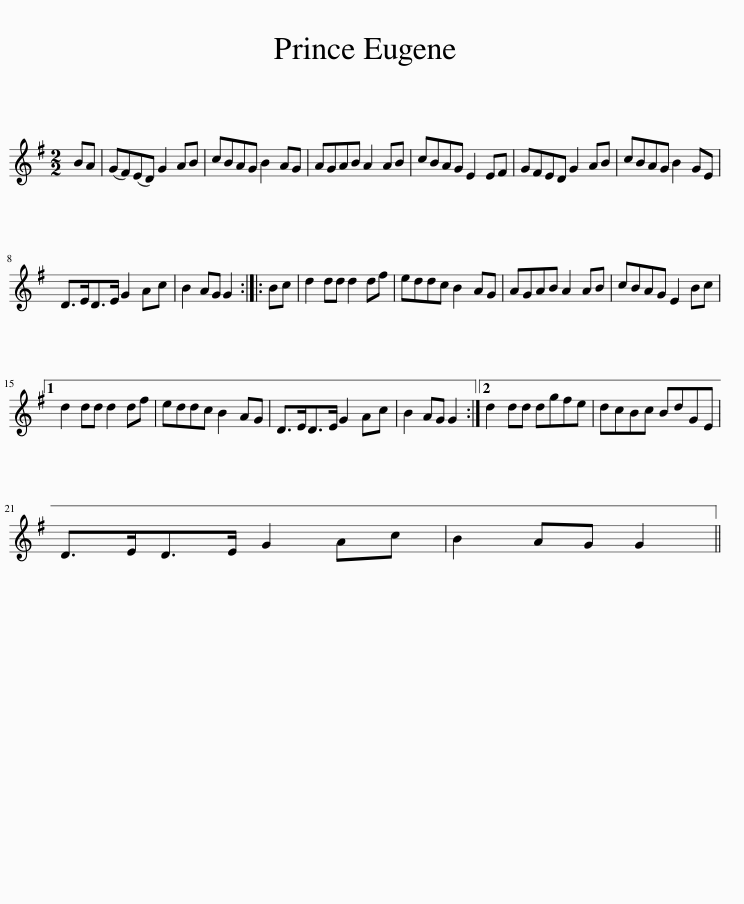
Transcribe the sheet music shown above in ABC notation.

X:1
L:1/8
M:2/2
I:linebreak $
K:G
V:1 treble
V:1
 BA | (GF)(ED) G2 AB | cBAG B2 AG | AGAB A2 AB | cBAG E2 EF | %5
 GFED G2 AB | cBAG B2 GE |$ D>ED>E G2 Ac | B2 AG G2 :: Bc | %10
 d2 dd d2 df | eddc B2 AG | AGAB A2 AB | cBAG E2 Bc |1$ d2 dd d2 df | %15
 eddc B2 AG | D>ED>E G2 Ac | B2 AG G2 :|2 d2 dd dgfe | dcBc BdGE |$ %20
 D>ED>E G2 Ac | B2 AG G2 || %22
